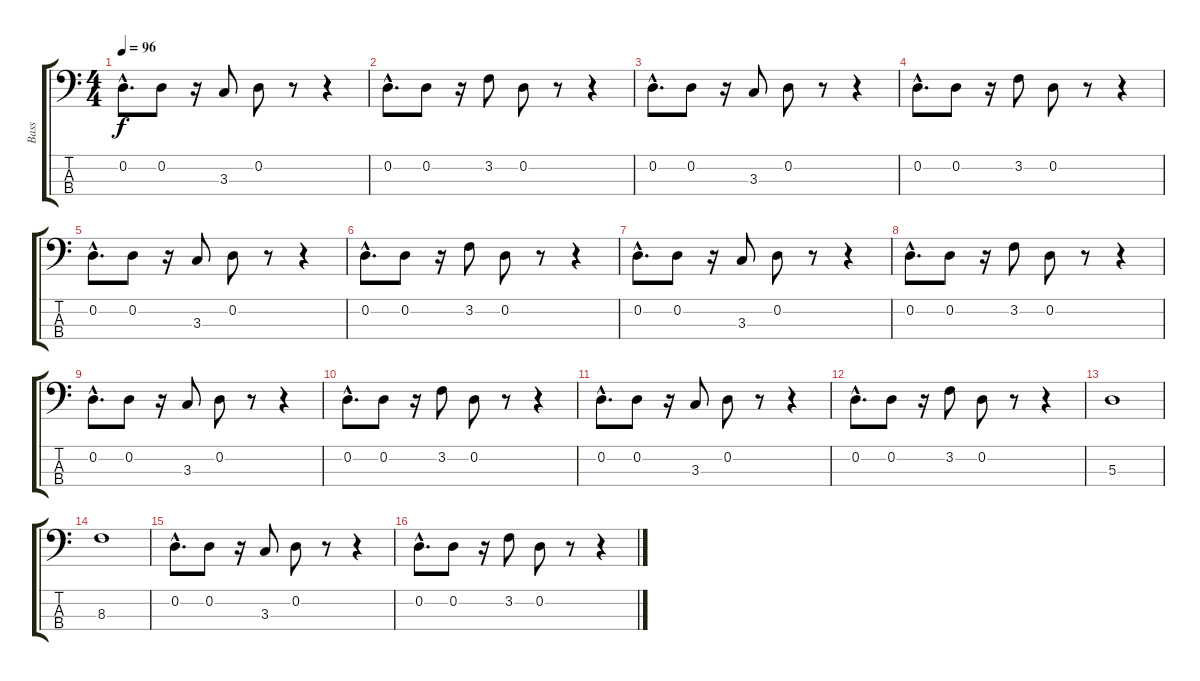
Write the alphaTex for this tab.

\track ("Bass" "Bass") {instrument electricbassfinger}
\staff {score tabs}
\tuning (G2 D2 A1 E1) {hide}
\ts (4 4)
\tempo 96
\clef f4
\ks c
0.2{hac}.8{d dy f} 0.2.8 r.16 3.3.8 0.2.8 r.8 r.4 |
0.2{hac}.8{d} 0.2.8 r.16 3.2.8 0.2.8 r.8 r.4 |
0.2{hac}.8{d} 0.2.8 r.16 3.3.8 0.2.8 r.8 r.4 |
0.2{hac}.8{d} 0.2.8 r.16 3.2.8 0.2.8 r.8 r.4 |
0.2{hac}.8{d} 0.2.8 r.16 3.3.8 0.2.8 r.8 r.4 |
0.2{hac}.8{d} 0.2.8 r.16 3.2.8 0.2.8 r.8 r.4 |
0.2{hac}.8{d} 0.2.8 r.16 3.3.8 0.2.8 r.8 r.4 |
0.2{hac}.8{d} 0.2.8 r.16 3.2.8 0.2.8 r.8 r.4 |
0.2{hac}.8{d} 0.2.8 r.16 3.3.8 0.2.8 r.8 r.4 |
0.2{hac}.8{d} 0.2.8 r.16 3.2.8 0.2.8 r.8 r.4 |
0.2{hac}.8{d} 0.2.8 r.16 3.3.8 0.2.8 r.8 r.4 |
0.2{hac}.8{d} 0.2.8 r.16 3.2.8 0.2.8 r.8 r.4 |
5.3.1 |
8.3.1 |
0.2{hac}.8{d} 0.2.8 r.16 3.3.8 0.2.8 r.8 r.4 |
0.2{hac}.8{d} 0.2.8 r.16 3.2.8 0.2.8 r.8 r.4
